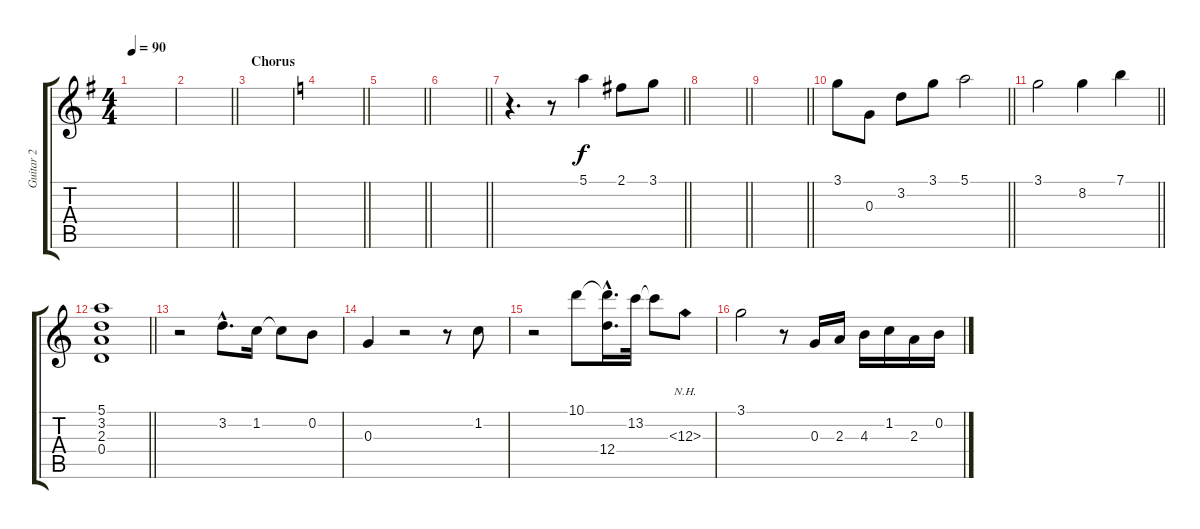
\track ("Guitar 2" "Guitar 2") {instrument acousticguitarsteel}
\staff {score tabs}
\tuning (E4 B3 G3 D3 A2 E2) {hide}
\ts (4 4)
\tempo 90
\clef g2
\ks g
|
\barLineRight lightlight
|
\section ("" "Chorus")
|
\barLineRight lightlight
\ks c
|
\barLineRight lightlight
|
\barLineRight lightlight
|
\barLineRight lightlight
r.4{d} r.8 5.1.4 2.1.8 3.1.8 |
\barLineRight lightlight
|
\barLineRight lightlight
|
\barLineRight lightlight
3.1.8 0.3.8 3.2.8 3.1.8 5.1.2 |
\barLineRight lightlight
3.1.2 8.2.4 7.1.4 |
\barLineRight lightlight
(5.1 3.2 2.3 0.4).1 |
r.2 3.2{hac}.8{d} 1.2.16 1.2{t}.8 0.2.8 |
0.3.4 r.2 r.8 1.2.8 |
r.2 10.1.8 (10.1{hac t} 12.4{hac}).16{d} 13.2.32 13.2{t}.8 12.3{nh}.8 |
3.1.2 r.8 0.3.16 2.3.16 4.3.16 1.2.16 2.3.16 0.2.16
